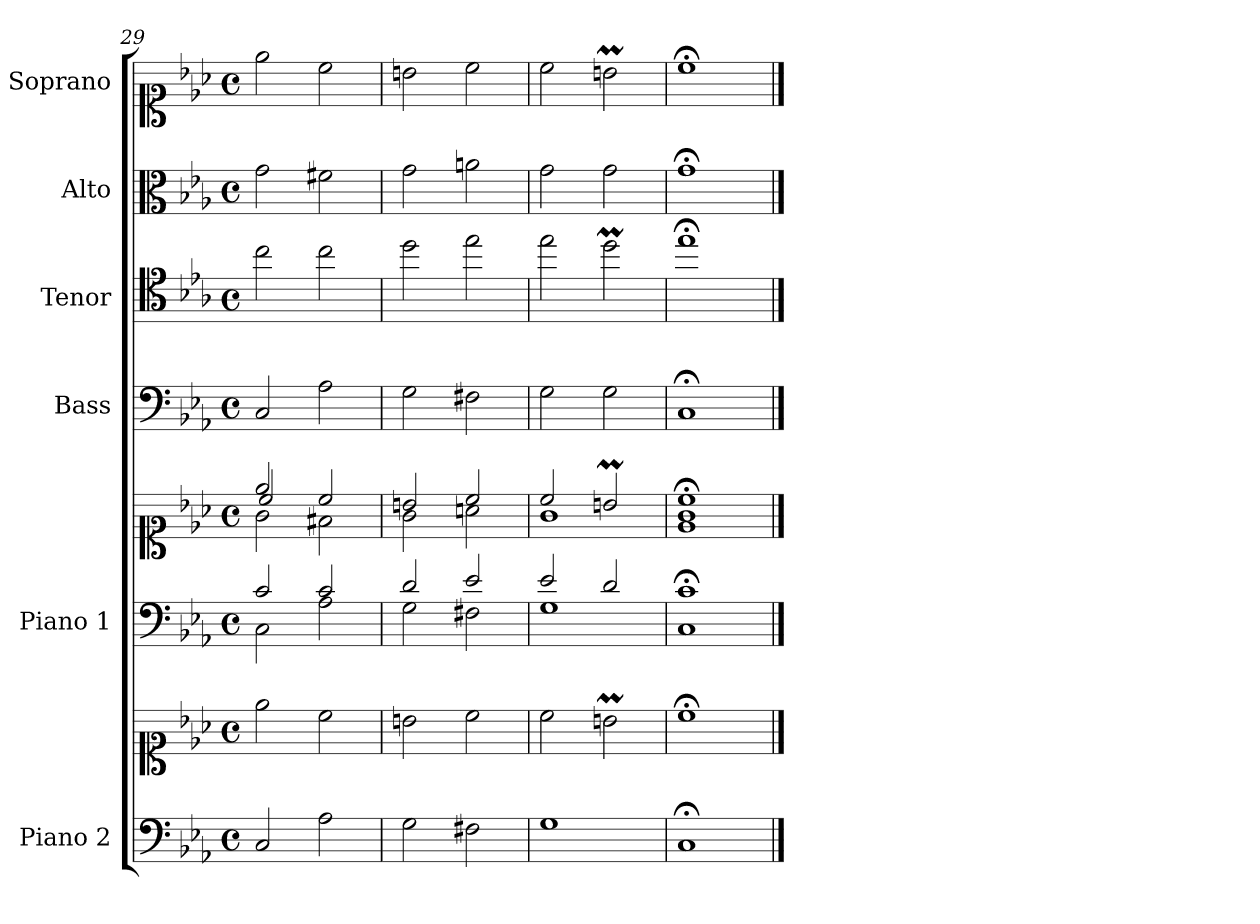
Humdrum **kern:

**kern	**kern	**kern	**kern	**kern	**kern	**kern	**kern
*part6	*part6	*part5	*part5	*part4	*part3	*part2	*part1
*staff8	*staff7	*staff6	*staff5	*staff4	*staff3	*staff2	*staff1
*I"Piano 2	*	*I"Piano 1	*	*I"Bass	*I"Tenor	*I"Alto	*I"Soprano
*I'Pno 2	*	*I'Pno 1	*	*I'B.	*I'T.	*I'A.	*I'S.
*clefF4	*clefC1	*clefF4	*clefC1	*clefF4	*clefC4	*clefC3	*clefC1
*	*	*	*	*	*ITrd7c12	*	*
*k[b-e-a-]	*k[b-e-a-]	*k[b-e-a-]	*k[b-e-a-]	*k[b-e-a-]	*k[b-e-a-]	*k[b-e-a-]	*k[b-e-a-]
*E-:	*E-:	*E-:	*E-:	*E-:	*E-:	*E-:	*E-:
*M4/4	*M4/4	*M4/4	*M4/4	*M4/4	*M4/4	*M4/4	*M4/4
*met(c)	*met(c)	*met(c)	*met(c)	*met(c)	*met(c)	*met(c)	*met(c)
=29	=29	=29	=29	=29	=29	=29	=29
*	*	*^	*^	*	*	*	*
*	*	*	*	*	*^	*	*	*	*
2C/	2ee-\	2c/	2C\	2ee-/	2cc/	2g\	2C/	2c\	2g\	2ee-\
2A-\	2cc\	2c/	2A-\	2cc/	2f#X\	2ryy	2A-\	2c\	2f#X\	2cc\
*	*	*	*	*	*v	*v	*	*	*	*
=30	=30	=30	=30	=30	=30	=30	=30	=30	=30
2G\	2bn\	2d/	2G\	2bn/	2g\	2G\	2d\	2g\	2bn\
2F#X\	2cc\	2e-/	2F#X\	2cc/	2an\	2F#X\	2e-\	2an\	2cc\
=31	=31	=31	=31	=31	=31	=31	=31	=31	=31
1G\	2cc\	2e-/	1G\	2cc/	1g\	2G\	2e-\	2g\	2cc\
.	2bnm\	2d/	.	2bnm/	.	2G\	2dm\	2g\	2bnm\
=32	=32	=32	=32	=32	=32	=32	=32	=32	=32
*	*	*	*	*	*^	*	*	*	*
1C;/	1cc;<\	1c;/	1C\	1cc;</	1g\	1e-\	1C;</	1e-;<\	1g;<\	1cc;<\
*	*	*v	*v	*	*	*	*	*	*	*
*	*	*	*v	*v	*v	*	*	*	*
==	==	==	==	==	==	==	==
*-	*-	*-	*-	*-	*-	*-	*-
